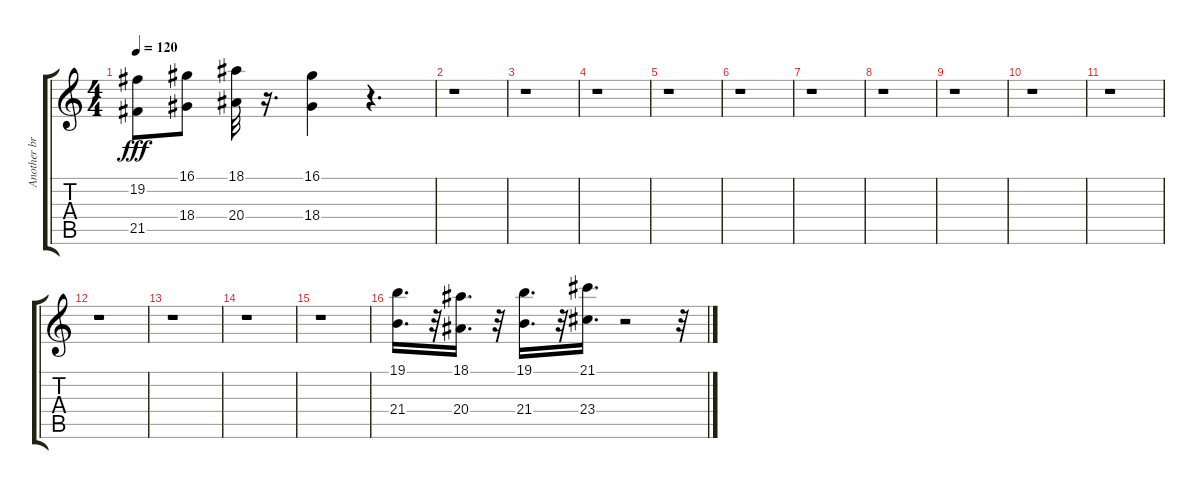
\track ("Another brass section" "Another br") {instrument synthbrass1}
\staff {score tabs}
\tuning (E4 B3 G3 D3 A2 E2) {hide}
\ts (4 4)
\tempo 120
\clef g2
\ks c
(19.2 21.5).8{dy fff} (16.1 18.4).8 (18.1 20.4).32 r.16{d} (16.1 18.4).4 r.4{d} |
r.1 |
r.1 |
r.1 |
r.1 |
r.1 |
r.1 |
r.1 |
r.1 |
r.1 |
r.1 |
r.1 |
r.1 |
r.1 |
r.1 |
(19.1 21.4).16{d} r.32 (18.1 20.4).16{d} r.32 (19.1 21.4).16{d} r.32 (21.1 23.4).16{d} r.2 r.32
